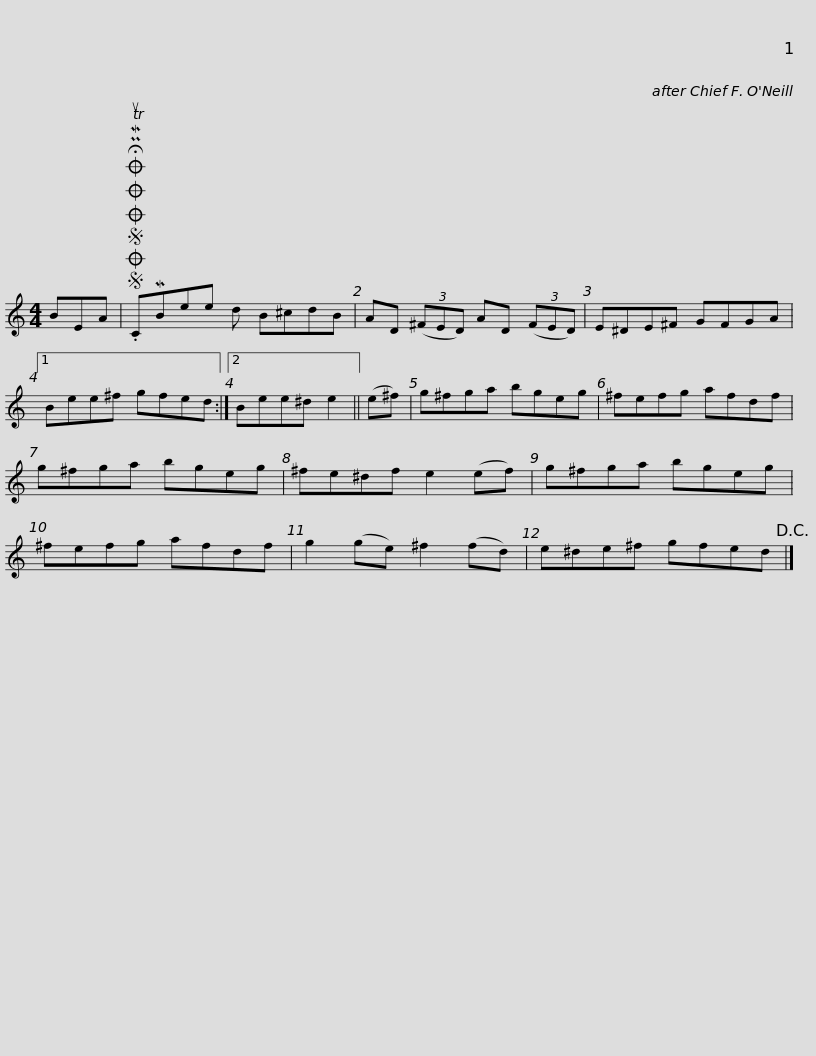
X:1
L:1/8
M:4/4
I:linebreak $
K:C
V:1 treble
V:1
 BEA |SOSOOO .!fermata!PMTuCMBee d B^cdB | AD (3(^FED) AD (3(FED) | E^DE^F GFGA |1 Bee^f gfed :|2$ %5
 Bee^d e2 || (e^f) | g^fga bgeg | ^fefg afdf | g^fga bgeg | %10
 ^fe^df e2 (ef) |$ g^fga bgeg | ^fefg afdf | g2 (ge) ^f2 (fd) | e^de^f gfed!D.C.! |] %15
